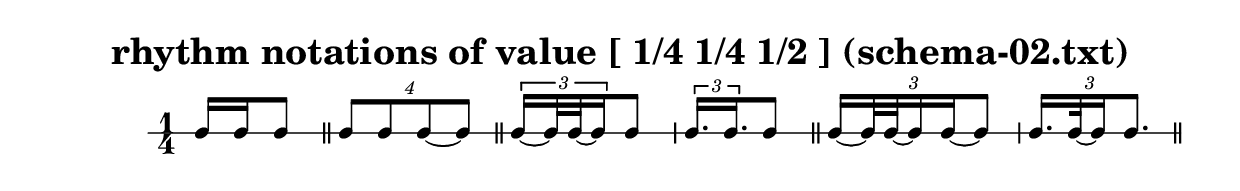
\header{ 
  title = "rhythm notations of value [ 1/4 1/4 1/2 ] (schema-02.txt)"
}

\score {
<<
\new RhythmicStaff {
\time 1/4
 {  { e16 e16 }  e8 }  \bar "||" 
\tuplet 4/2 { e8 e8 e8~ e8 }  \bar "||" 
 { \tuplet 3/2 { e16~  { e32 e32~ }  e16 }  e8 } 
 { \tuplet 3/2 { e16.  e16. }  e8 }  \bar "||" 
\tuplet 3/2 {  { e16~  { e32 e32~ }  }   { e16 e16~ }  e8 } 
\tuplet 3/2 {  { e16. e32~ }  e16 e8. }  \bar "||" 
}
>>
}

\version "2.18.2"
